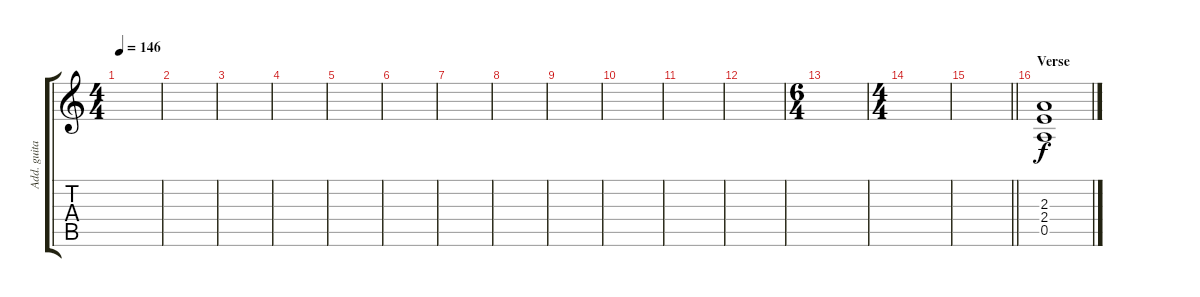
\track ("Add. guitar" "Add. guita") {instrument overdrivenguitar}
\staff {score tabs}
\tuning (E4 B3 G3 D3 A2 E2) {hide}
\ts (4 4)
\tempo 146
\clef g2
\ks c
|
|
|
|
|
|
|
|
|
|
|
|
\ts (6 4)
|
\ts (4 4)
|
\barLineRight lightlight
|
\section ("" "Verse")
(2.3 2.4 0.5).1{volume 4}
